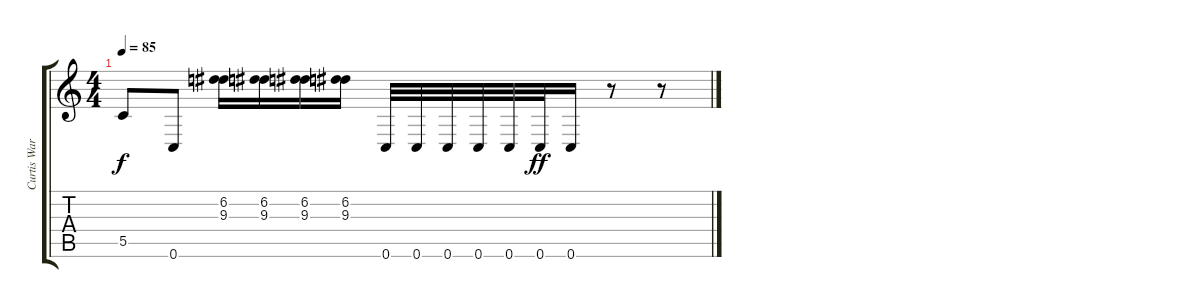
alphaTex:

\track ("Curtis Ward" "Curtis War") {instrument distortionguitar}
\staff {score tabs}
\tuning (D4 A3 F3 C3 G2 C2) {hide}
\ts (4 4)
\tempo 85
\clef g2
\ks c
5.5.8{dy f} 0.6.8 (6.2 9.3).16 (6.2 9.3).16 (6.2 9.3).16 (6.2 9.3).16 0.6.32 0.6.32 0.6.32 0.6.32 0.6.32 0.6.32{dy ff} 0.6.16 r.8 r.8
